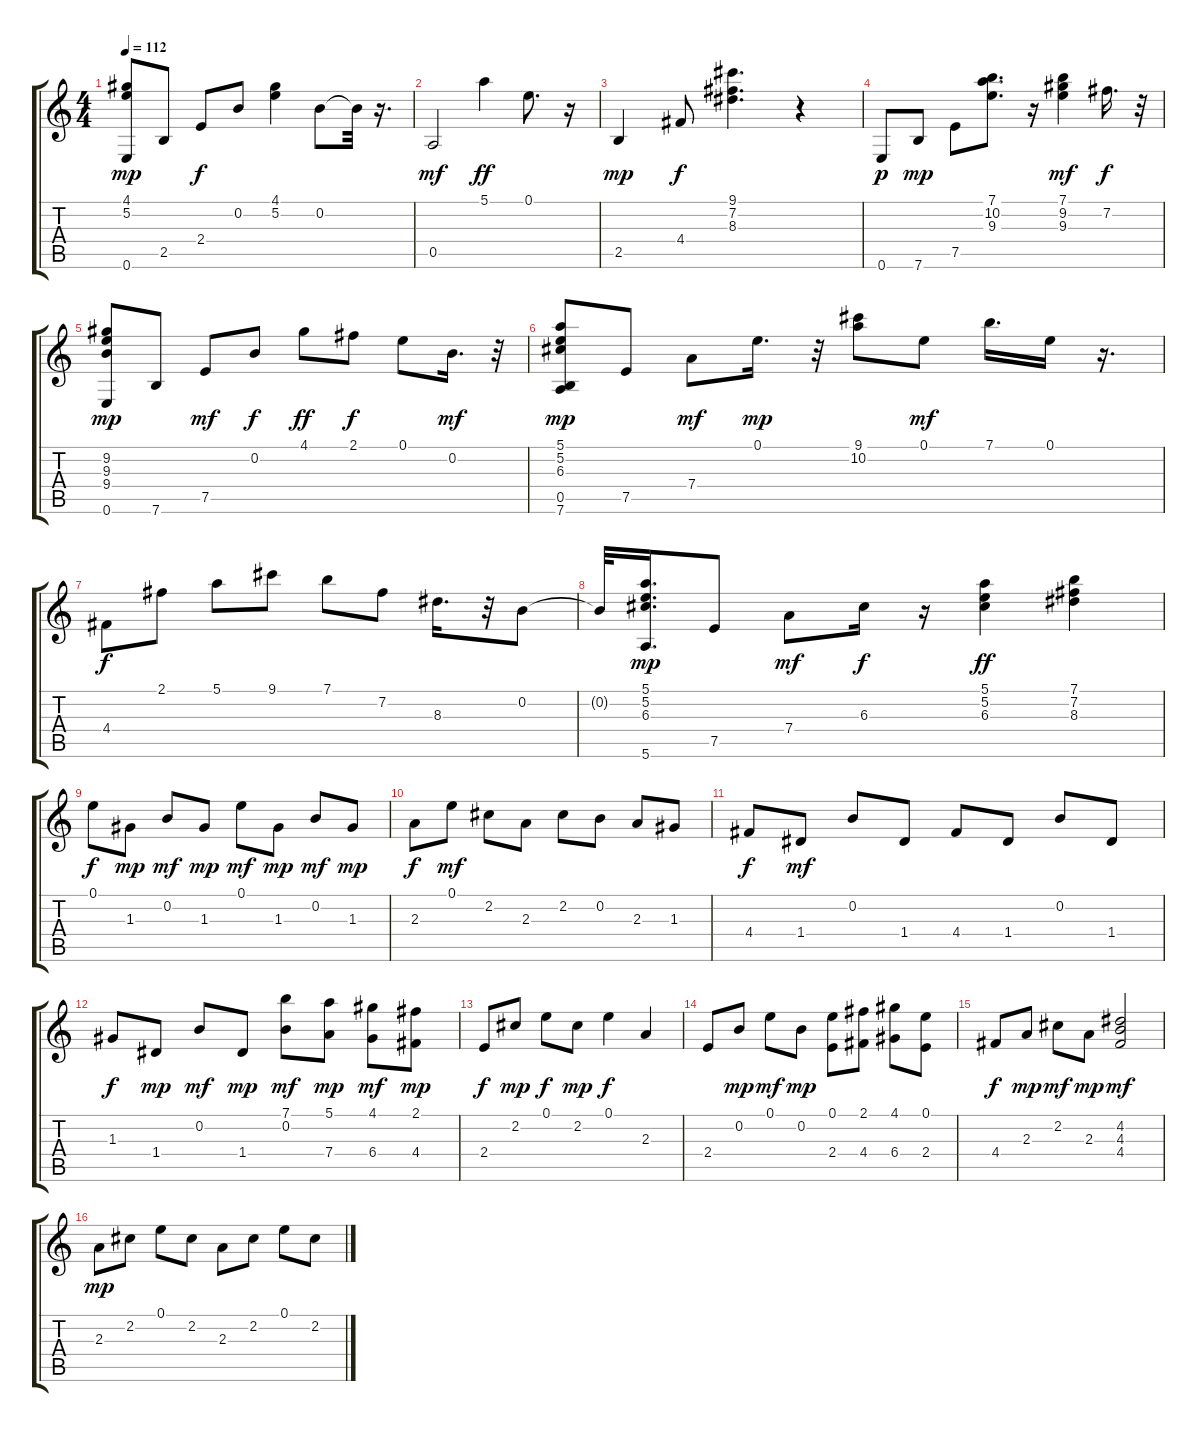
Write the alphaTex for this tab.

\track "" {instrument acousticguitarsteel}
\staff {score tabs}
\tuning (E4 B3 G3 D3 A2 E2) {hide}
\ts (4 4)
\tempo 112
\clef g2
\ks c
(4.1 5.2 0.6).8{dy mp instrument brightacousticpiano} 2.5.8 2.4.8{dy f} 0.2.8 (4.1 5.2).4 0.2.8 0.2{t}.32 r.16{d} |
0.5.2{dy mf} 5.1.4{dy ff} 0.1.8{d} r.16 |
2.5.4{dy mp} 4.4.8{dy f} (9.1 7.2 8.3).4{d} r.4 |
0.6.8{dy p} 7.6.8{dy mp} 7.5.8 (7.1 10.2 9.3).8{d} r.16 (7.1 9.2 9.3).4{dy mf} 7.2.16{d dy f} r.32 |
(9.2 9.3 9.4 0.6).8{dy mp} 7.6.8 7.5.8{dy mf} 0.2.8{dy f} 4.1.8{dy ff} 2.1.8{dy f} 0.1.8 0.2.16{d dy mf} r.32 |
(5.1 5.2 6.3 0.5 7.6).8{dy mp} 7.5.8 7.4.8{dy mf} 0.1.16{d dy mp} r.32 (9.1 10.2).8 0.1.8{dy mf} 7.1.16{d} 0.1.16 r.16{d} |
4.4.8{dy f} 2.1.8 5.1.8 9.1.8 7.1.8 7.2.8 8.3.16{d} r.32 0.2.8 |
0.2{t}.32 (5.1 5.2 6.3 5.6).16{d dy mp} 7.5.8 7.4.8{dy mf} 6.3.16{dy f} r.16 (5.1 5.2 6.3).4{dy ff} (7.1 7.2 8.3).4 |
0.1.8{dy f instrument acousticguitarsteel} 1.3.8{dy mp} 0.2.8{dy mf} 1.3.8{dy mp} 0.1.8{dy mf} 1.3.8{dy mp} 0.2.8{dy mf} 1.3.8{dy mp} |
2.3.8{dy f} 0.1.8{dy mf} 2.2.8 2.3.8 2.2.8 0.2.8 2.3.8 1.3.8 |
4.4.8{dy f} 1.4.8{dy mf} 0.2.8 1.4.8 4.4.8 1.4.8 0.2.8 1.4.8 |
1.3.8{dy f} 1.4.8{dy mp} 0.2.8{dy mf} 1.4.8{dy mp} (7.1 0.2).8{dy mf} (5.1 7.4).8{dy mp} (4.1 6.4).8{dy mf} (2.1 4.4).8{dy mp} |
2.4.8{dy f} 2.2.8{dy mp} 0.1.8{dy f} 2.2.8{dy mp} 0.1.4{dy f} 2.3.4 |
2.4.8 0.2.8{dy mp} 0.1.8{dy mf} 0.2.8{dy mp} (0.1 2.4).8 (2.1 4.4).8 (4.1 6.4).8 (0.1 2.4).8 |
4.4.8{dy f} 2.3.8{dy mp} 2.2.8{dy mf} 2.3.8{dy mp} (4.2 4.3 4.4).2{dy mf} |
2.3.8{dy mp} 2.2.8 0.1.8 2.2.8 2.3.8 2.2.8 0.1.8 2.2.8
